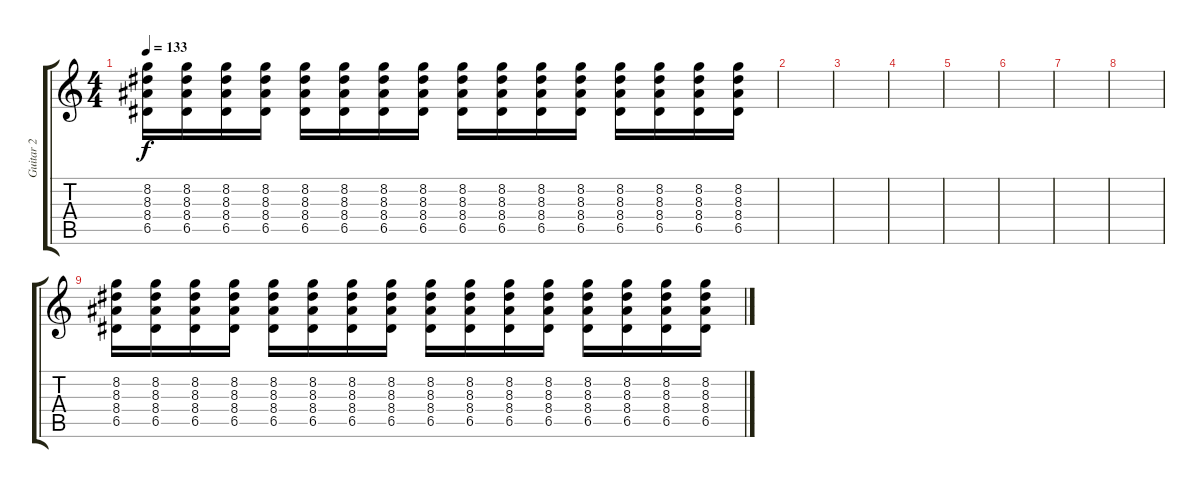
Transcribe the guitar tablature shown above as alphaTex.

\track ("Guitar 2" "Guitar 2") {instrument overdrivenguitar}
\staff {score tabs}
\tuning (E4 B3 G3 D3 A2 E2) {hide}
\ts (4 4)
\tempo 133
\clef g2
\ks c
(8.2 8.3 8.4 6.5).16{dy f} (8.2 8.3 8.4 6.5).16 (8.2 8.3 8.4 6.5).16 (8.2 8.3 8.4 6.5).16 (8.2 8.3 8.4 6.5).16 (8.2 8.3 8.4 6.5).16 (8.2 8.3 8.4 6.5).16 (8.2 8.3 8.4 6.5).16 (8.2 8.3 8.4 6.5).16 (8.2 8.3 8.4 6.5).16 (8.2 8.3 8.4 6.5).16 (8.2 8.3 8.4 6.5).16 (8.2 8.3 8.4 6.5).16 (8.2 8.3 8.4 6.5).16 (8.2 8.3 8.4 6.5).16 (8.2 8.3 8.4 6.5).16 |
|
|
|
|
|
|
|
(8.2 8.3 8.4 6.5).16 (8.2 8.3 8.4 6.5).16 (8.2 8.3 8.4 6.5).16 (8.2 8.3 8.4 6.5).16 (8.2 8.3 8.4 6.5).16 (8.2 8.3 8.4 6.5).16 (8.2 8.3 8.4 6.5).16 (8.2 8.3 8.4 6.5).16 (8.2 8.3 8.4 6.5).16 (8.2 8.3 8.4 6.5).16 (8.2 8.3 8.4 6.5).16 (8.2 8.3 8.4 6.5).16 (8.2 8.3 8.4 6.5).16 (8.2 8.3 8.4 6.5).16 (8.2 8.3 8.4 6.5).16 (8.2 8.3 8.4 6.5).16
